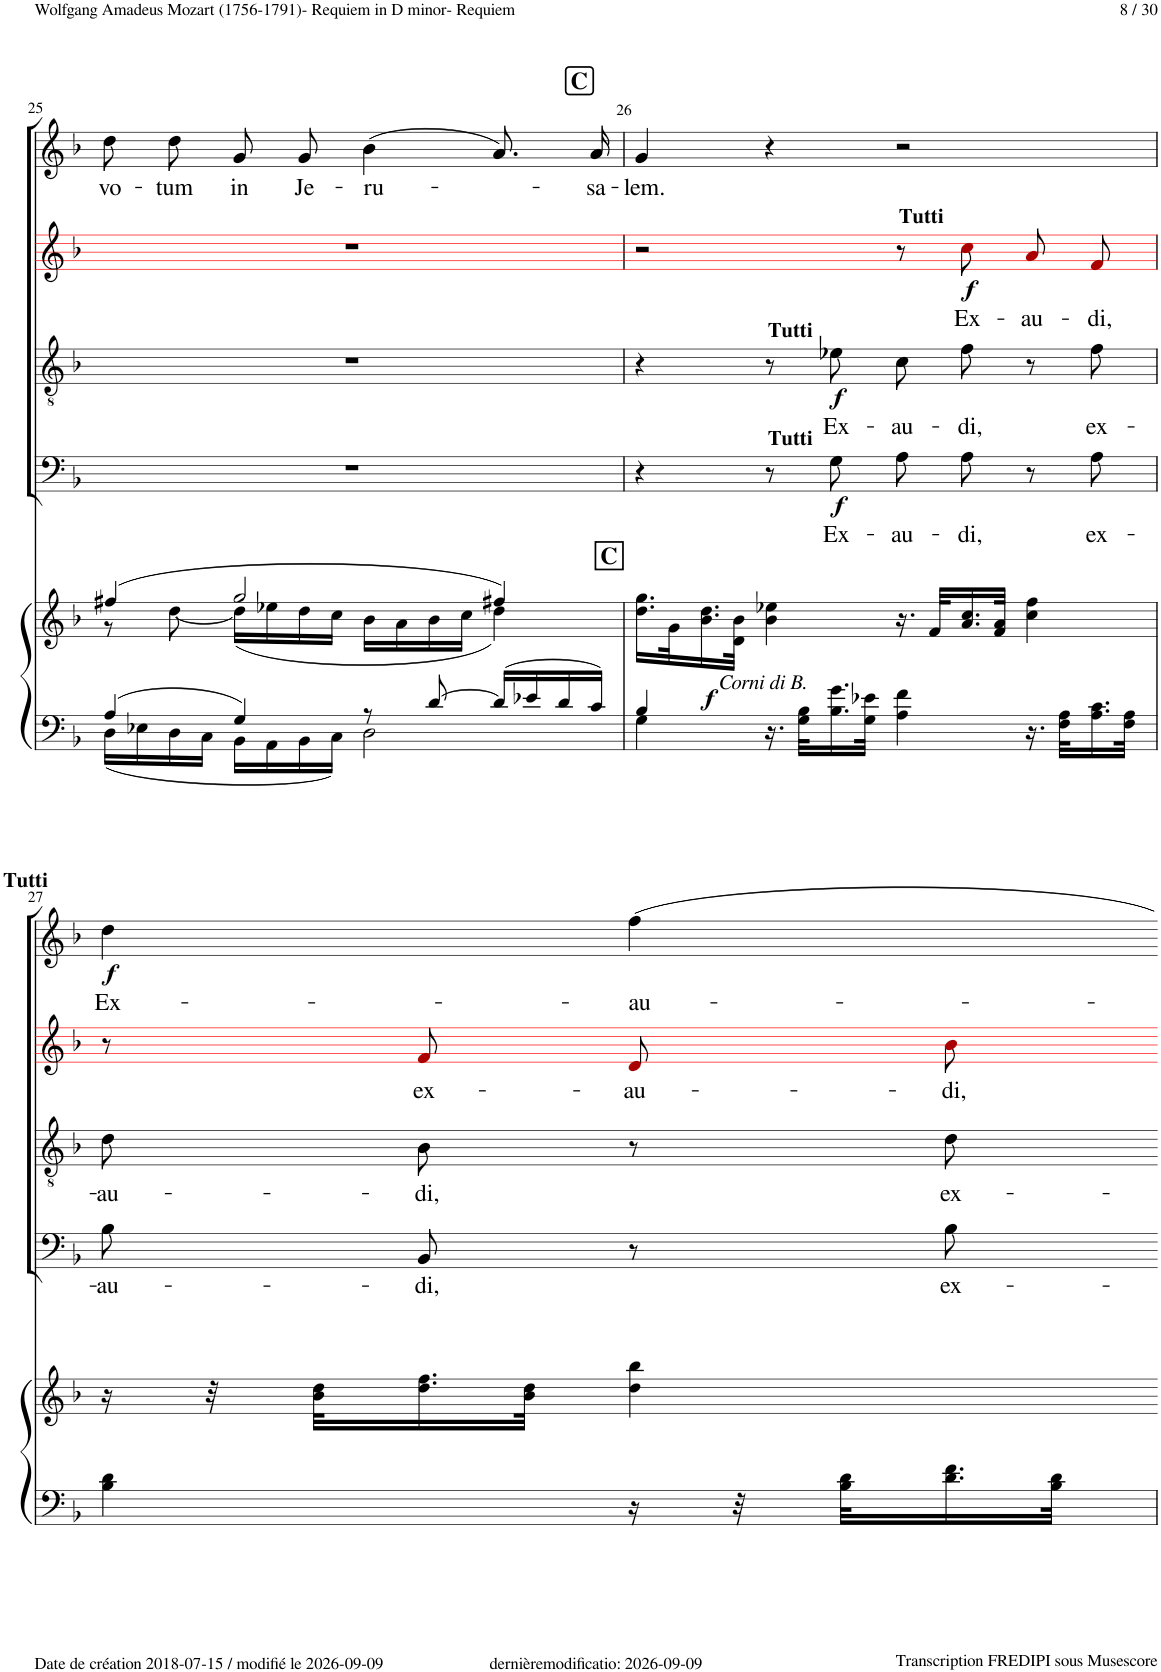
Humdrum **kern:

**kern	**kern	**dynam	**kern	**text	**dynam	**kern	**text	**dynam	**kern	**text	**dynam	**kern	**text	**dynam
*part5	*part5	*part5	*part4	*part4	*part4	*part3	*part3	*part3	*part2	*part2	*part2	*part1	*part1	*part1
*staff6	*staff5	*staff5/6	*staff4	*staff4	*staff4	*staff3	*staff3	*staff3	*staff2	*staff2	*staff2	*staff1	*staff1	*staff1
*I"Piano	*	*	*I"Basso Chorus	*	*	*I"Tenor Chorus	*	*	*I"Alto Chorus	*	*	*I"Soprano Chorus	*	*
*I'Pno	*	*	*I'Ch	*	*	*I'Ch	*	*	*	*	*	*I'Ch	*	*
!!LO:PB:g=z
*clefF4	*clefG2	*	*clefF4	*	*	*clefGv2	*	*	*clefG2	*	*	*clefG2	*	*
*	*	*	*	*	*	*	*	*	*ITrd1c2	*	*	*	*	*
*k[b-]	*k[b-]	*	*k[b-]	*	*	*k[b-]	*	*	*k[b-]	*	*	*k[b-]	*	*
*M4/4	*M4/4	*	*M4/4	*	*	*M4/4	*	*	*M4/4	*	*	*M4/4	*	*
*met(c)	*met(c)	*	*met(c)	*	*	*met(c)	*	*	*met(c)	*	*	*met(c)	*	*
=25	=25	=25	=25	=25	=25	=25	=25	=25	=25	=25	=25	=25	=25	=25
*^	*^	*	*	*	*	*	*	*	*	*	*	*	*	*
!	!	!	!	!	!	!	!	!	!	!	!	!	!	!	!LO:LY:b	!
4A/	16D\LL	(4ff#X/	8r	.	1r	.	.	1r	.	.	1r	.	.	8dd\L	vo-	.
.	16E-X\	.	.	.	.	.	.	.	.	.	.	.	.	.	.	.
!	!	!	!	!	!	!	!	!	!	!	!	!	!	!	!LO:LY:b	!
.	16D\	.	[8dd\	.	.	.	.	.	.	.	.	.	.	8dd\J	-tum	.
.	16C\JJ	.	.	.	.	.	.	.	.	.	.	.	.	.	.	.
!	!	!	!	!	!	!	!	!	!	!	!	!	!	!	!LO:LY:b	!
4G/	16BB-\LL	2gg/	(16dd\LL]	.	.	.	.	.	.	.	.	.	.	8g/L	in	.
.	16AA\	.	16ee-X\	.	.	.	.	.	.	.	.	.	.	.	.	.
!	!	!	!	!	!	!	!	!	!	!	!	!	!	!	!LO:LY:b	!
.	16BB-\	.	16dd\	.	.	.	.	.	.	.	.	.	.	8g/J	Je-	.
.	16C\JJ	.	16cc\JJ	.	.	.	.	.	.	.	.	.	.	.	.	.
!	!	!	!	!	!	!	!	!	!	!	!	!	!	!	!LO:LY:b	!
8r	2D\	.	16b-\LL	.	.	.	.	.	.	.	.	.	.	(4b-\	-ru-	.
.	.	.	16a\	.	.	.	.	.	.	.	.	.	.	.	.	.
[8d/	.	.	16b-\	.	.	.	.	.	.	.	.	.	.	.	.	.
.	.	.	16cc\JJ	.	.	.	.	.	.	.	.	.	.	.	.	.
16d/LL]	.	4ff#X/)	4dd\)	.	.	.	.	.	.	.	.	.	.	8.a/L)	.	.
16e-X/	.	.	.	.	.	.	.	.	.	.	.	.	.	.	.	.
16d/	.	.	.	.	.	.	.	.	.	.	.	.	.	.	.	.
!	!	!	!	!	!	!	!	!	!	!	!	!	!	!	!LO:LY:b	!
16c/JJ	.	.	.	.	.	.	.	.	.	.	.	.	.	16a/Jk	-sa-	.
*	*	*v	*v	*	*	*	*	*	*	*	*	*	*	*	*	*
=26	=26	=26	=26	=26	=26	=26	=26	=26	=26	=26	=26	=26	=26	=26	=26
!	!	!LO:TX:a:B:t=C	!	!	!	!	!	!	!	!	!	!	!	!	!
!	!	!	!	!	!	!	!	!	!	!	!	!	!	!LO:LY:b	!
4B-/	4G\	16.dd\ 16.gg\LL	.	4r	.	.	4r	.	.	2r	.	.	4g/	-lem.	.
.	.	32g\K	.	.	.	.	.	.	.	.	.	.	.	.	.
!	!	!LO:TX:b:i:t=Corni di B.	!	!	!	!	!	!	!	!	!	!	!	!	!
!	!	!	!LO:DY:b	!	!	!	!	!	!	!	!	!	!	!	!
.	.	16.b-\ 16.dd\	f	.	.	.	.	.	.	.	.	.	.	.	.
.	.	32d\ 32b-\JJk	.	.	.	.	.	.	.	.	.	.	.	.	.
16.r	4ryy	4b-\ 4ee-X\	.	8r	.	.	8r	.	.	.	.	.	4r	.	.
32G\ 32B-\KLL	.	.	.	.	.	.	.	.	.	.	.	.	.	.	.
!	!	!	!	!	!	!	!LO:TX:a:B:t=Tutti	!	!	!	!	!	!	!	!
!	!	!	!	!LO:TX:a:B:t=Tutti	!	!	!	!	!	!	!	!	!	!	!
!	!	!	!	!	!LO:LY:b	!LO:DY:b	!	!LO:LY:b	!LO:DY:b	!	!	!	!	!	!
16.B-\ 16.g\	.	.	.	8G!\	Ex-	f	8e-X!\	Ex-	f	.	.	.	.	.	.
32G\ 32e-X\JJk	.	.	.	.	.	.	.	.	.	.	.	.	.	.	.
!	!	!	!	!	!LO:LY:b	!	!	!LO:LY:b	!	!	!	!	!	!	!
4A\ 4f\	2ryy	16.r	.	8A!\L	-au-	.	8c!\L	-au-	.	8r	.	.	2r	.	.
.	.	32f/KLL	.	.	.	.	.	.	.	.	.	.	.	.	.
!	!	!	!	!	!	!	!	!	!	!LO:TX:a:B:t=Tutti	!	!	!	!	!
!	!	!	!	!	!LO:LY:b	!	!	!LO:LY:b	!	!	!LO:LY:b	!LO:DY:b	!	!	!
.	.	16.a/ 16.cc/	.	8A!\J	-di,	.	8f!\J	-di,	.	8cc!i\	Ex-	f	.	.	.
.	.	32f/ 32a/JJk	.	.	.	.	.	.	.	.	.	.	.	.	.
!	!	!	!	!	!	!	!	!	!	!	!LO:LY:b	!	!	!	!
16.r	.	4cc\ 4ff\	.	8r	.	.	8r	.	.	8a!i/L	-au-	.	.	.	.
32F\ 32A\KLL	.	.	.	.	.	.	.	.	.	.	.	.	.	.	.
!	!	!	!	!	!LO:LY:b	!	!	!LO:LY:b	!	!	!LO:LY:b	!	!	!	!
16.A\ 16.c\	.	.	.	8A!\	ex-	.	8f!\	ex-	.	8f!i/J	-di,	.	.	.	.
32F\ 32A\JJk	.	.	.	.	.	.	.	.	.	.	.	.	.	.	.
*v	*v	*	*	*	*	*	*	*	*	*	*	*	*	*	*
!!LO:LB:g=z
=27	=27	=27	=27	=27	=27	=27	=27	=27	=27	=27	=27	=27	=27	=27
!	!	!	!	!	!	!	!	!	!	!	!	!LO:TX:a:B:t=Tutti	!	!
!	!	!	!	!LO:LY:b	!	!	!LO:LY:b	!	!	!	!	!	!LO:LY:b	!LO:DY:b
4B-\ 4d\	16r	.	8B-!\L	-au-	.	8d!\L	-au-	.	8r	.	.	4dd!\	Ex-	f
.	32r	.	.	.	.	.	.	.	.	.	.	.	.	.
.	32b-\ 32dd\KLL	.	.	.	.	.	.	.	.	.	.	.	.	.
!	!	!	!	!LO:LY:b	!	!	!LO:LY:b	!	!	!LO:LY:b	!	!	!	!
.	16.dd\ 16.ff\	.	8BB-!\J	-di,	.	8B-!\J	-di,	.	8f!i/	ex-	.	.	.	.
.	32b-\ 32dd\JJk	.	.	.	.	.	.	.	.	.	.	.	.	.
!	!	!	!	!	!	!	!	!	!	!LO:LY:b	!	!	!LO:LY:b	!
16r	4dd\ 4bb-\	.	8r	.	.	8r	.	.	8d!i/L	-au-	.	4ff!\	-au-	.
32r	.	.	.	.	.	.	.	.	.	.	.	.	.	.
32B-\ 32d\KLL	.	.	.	.	.	.	.	.	.	.	.	.	.	.
!	!	!	!	!LO:LY:b	!	!	!LO:LY:b	!	!	!LO:LY:b	!	!	!	!
16.d\ 16.f\	.	.	8B-!\	ex-	.	8d!\	ex-	.	8b-!i/J	-di,	.	.	.	.
32B-\ 32d\JJk	.	.	.	.	.	.	.	.	.	.	.	.	.	.
=	=	=	=	=	=	=	=	=	=	=	=	=	=	=
*-	*-	*-	*-	*-	*-	*-	*-	*-	*-	*-	*-	*-	*-	*-
